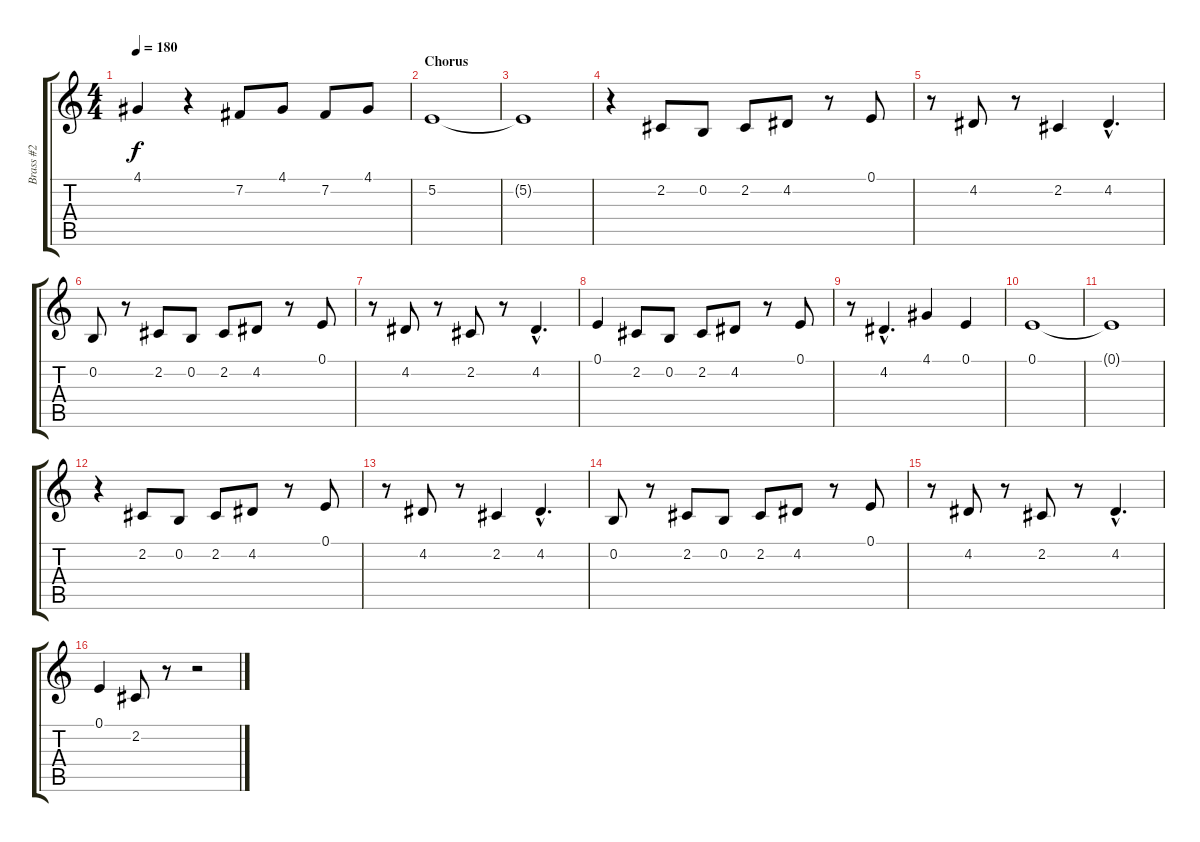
\track ("Brass #2" "Brass #2") {instrument trombone}
\staff {score tabs}
\tuning (E4 B3 G3 D3 A2 E2) {hide}
\ts (4 4)
\tempo 180
\clef g2
\ks c
4.1{t}.4{dy f} r.4 7.2.8 4.1.8 7.2.8 4.1.8 |
\section ("" "Chorus")
5.2.1 |
5.2{t}.1 |
r.4 2.2.8 0.2.8 2.2.8 4.2.8 r.8 0.1.8 |
r.8 4.2.8 r.8 2.2.4 4.2{hac}.4{d} |
0.2.8 r.8 2.2.8 0.2.8 2.2.8 4.2.8 r.8 0.1.8 |
r.8 4.2.8 r.8 2.2.8 r.8 4.2{hac}.4{d} |
0.1.4 2.2.8 0.2.8 2.2.8 4.2.8 r.8 0.1.8 |
r.8 4.2{hac}.4{d} 4.1.4 0.1.4 |
0.1.1 |
0.1{t}.1 |
r.4 2.2.8 0.2.8 2.2.8 4.2.8 r.8 0.1.8 |
r.8 4.2.8 r.8 2.2.4 4.2{hac}.4{d} |
0.2.8 r.8 2.2.8 0.2.8 2.2.8 4.2.8 r.8 0.1.8 |
r.8 4.2.8 r.8 2.2.8 r.8 4.2{hac}.4{d} |
0.1.4 2.2.8 r.8 r.2
